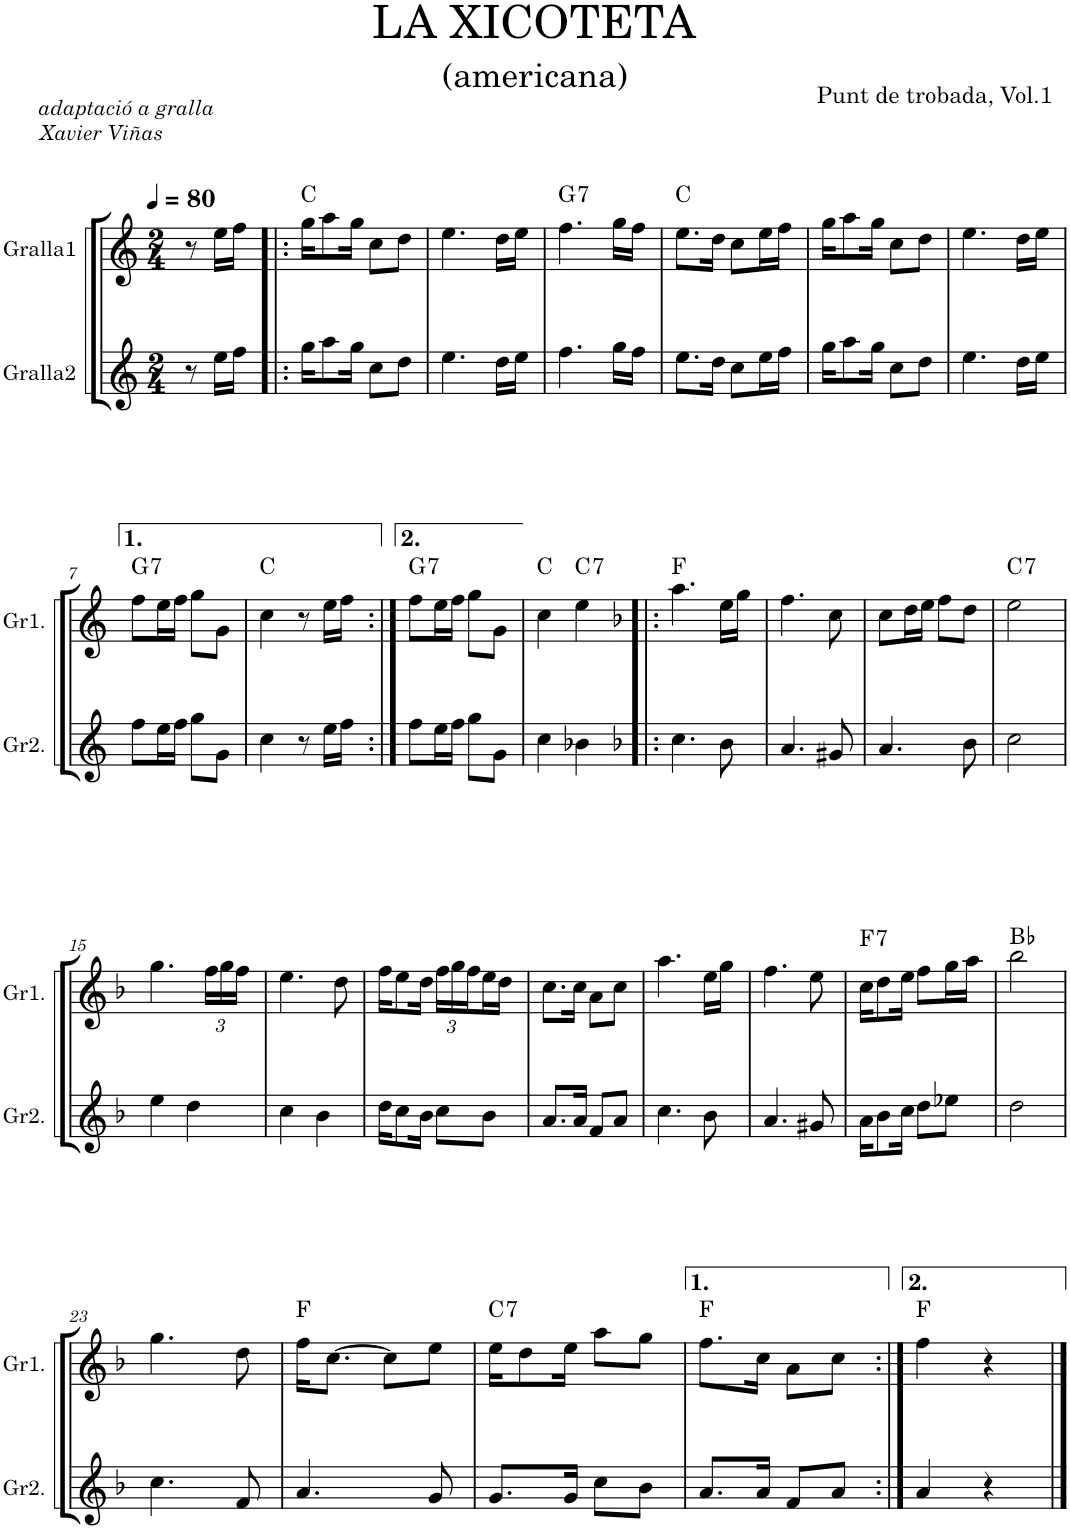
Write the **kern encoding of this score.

**kern	**kern	**harte
*part2	*part1	*part1
*staff2	*staff1	*
*I"Gralla2	*I"Gralla1	*
*I'Gr2.	*I'Gr1.	*
*clefG2	*clefG2	*
*k[]	*k[]	*
*M2/4	*M2/4	*
*MM80	*MM80	*
=	=	=
8r	8r	.
16ee\LL	16ee\LL	.
16ff\JJ	16ff\JJ	.
=1!|:	=1!|:	=1!|:
16gg\KL	16gg\KL	C:maj
8aa\	8aa\	.
16gg\Jk	16gg\Jk	.
8cc\L	8cc\L	.
8dd\J	8dd\J	.
=2	=2	=2
4.ee\	4.ee\	.
16dd\LL	16dd\LL	.
16ee\JJ	16ee\JJ	.
=3	=3	=3
!	!	!LO:H:kt=7
4.ff\	4.ff\	G:7
16gg\LL	16gg\LL	.
16ff\JJ	16ff\JJ	.
=4	=4	=4
8.ee\L	8.ee\L	C:maj
16dd\Jk	16dd\Jk	.
8cc\L	8cc\L	.
16ee\L	16ee\L	.
16ff\JJ	16ff\JJ	.
=5	=5	=5
16gg\KL	16gg\KL	.
8aa\	8aa\	.
16gg\Jk	16gg\Jk	.
8cc\L	8cc\L	.
8dd\J	8dd\J	.
=6	=6	=6
4.ee\	4.ee\	.
16dd\LL	16dd\LL	.
16ee\JJ	16ee\JJ	.
!!LO:LB:g=z
=7	=7	=7
!	!	!LO:H:kt=7
8ff\L	8ff\L	G:7
16ee\L	16ee\L	.
16ff\JJ	16ff\JJ	.
8gg\L	8gg\L	.
8g\J	8g\J	.
=8	=8	=8
4cc\	4cc\	C:maj
8r	8r	.
16ee\LL	16ee\LL	.
16ff\JJ	16ff\JJ	.
=9:|!	=9:|!	=9:|!
!	!	!LO:H:kt=7
8ff\L	8ff\L	G:7
16ee\L	16ee\L	.
16ff\JJ	16ff\JJ	.
8gg\L	8gg\L	.
8g\J	8g\J	.
=10	=10	=10
4cc\	4cc\	C:maj
!	!	!LO:H:kt=7
4b-X\	4ee\	C:7
=11!|:	=11!|:	=11!|:
*k[b-]	*k[b-]	*
4.cc\	4.aa\	F:maj
8b-\	16ee\LL	.
.	16gg\JJ	.
=12	=12	=12
4.a/	4.ff\	.
8g#X/	8cc\	.
=13	=13	=13
4.a/	8cc\L	.
.	16dd\L	.
.	16ee\JJ	.
.	8ff\L	.
8b-\	8dd\J	.
=14	=14	=14
!	!	!LO:H:kt=7
2cc\	2ee\	C:7
!!LO:LB:g=z
=15	=15	=15
4ee\	4.gg\	.
4dd\	.	.
*	*Xbrackettup	*
.	24ff\LL	.
.	24gg\	.
.	24ff\JJ	.
=16	=16	=16
4cc\	4.ee\	.
4b-\	.	.
.	8dd\	.
=17	=17	=17
16dd\KL	16ff\KL	.
8cc\	8ee\	.
16b-\Jk	16dd\Jk	.
8cc\L	24ff\LL	.
.	24gg\	.
.	24ff\	.
8b-\J	16ee\	.
.	16dd\JJ	.
=18	=18	=18
8.a/L	8.cc\L	.
16a/Jk	16cc\Jk	.
8f/L	8a\L	.
8a/J	8cc\J	.
=19	=19	=19
4.cc\	4.aa\	.
8b-\	16ee\LL	.
.	16gg\JJ	.
=20	=20	=20
4.a/	4.ff\	.
8g#X/	8ee\	.
=21	=21	=21
!	!	!LO:H:kt=7
16a\KL	16cc\KL	F:7
8b-\	8dd\	.
16cc\Jk	16ee\Jk	.
8dd\L	8ff\L	.
8ee-X\J	16gg\L	.
.	16aa\JJ	.
=22	=22	=22
2dd\	2bb-\	Bb:maj
!!LO:LB:g=z
=23	=23	=23
4.cc\	4.gg\	.
8f/	8dd\	.
=24	=24	=24
4.a/	16ff\KL	F:maj
.	[8.cc\J	.
.	8cc\L]	.
8g/	8ee\J	.
=25	=25	=25
!	!	!LO:H:kt=7
8.g/L	16ee\KL	C:7
.	8dd\	.
16g/Jk	16ee\Jk	.
8cc\L	8aa\L	.
8b-\J	8gg\J	.
=26	=26	=26
8.a/L	8.ff\L	F:maj
16a/Jk	16cc\Jk	.
8f/L	8a\L	.
8a/J	8cc\J	.
=27:|!	=27:|!	=27:|!
4a/	4ff\	F:maj
4r	4r	.
==	==	==
*-	*-	*-
